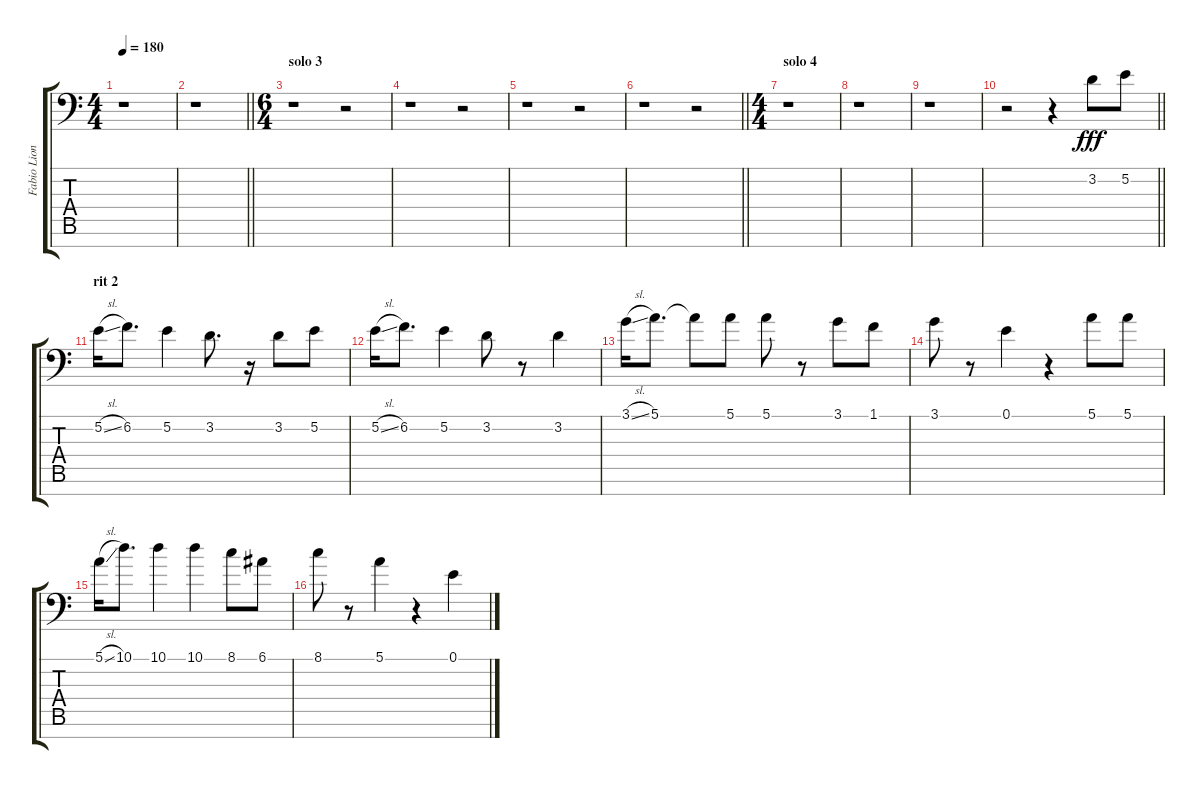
\track ("Fabio Lione" "Fabio Lion") {instrument lead6voice}
\staff {score tabs}
\tuning (E4 B3 G3 D3 A2 E2 C-1) {hide}
\ts (4 4)
\tempo 180
\clef f4
\ks c
r.1{dy fff} |
\barLineRight lightlight
r.1 |
\ts (6 4)
\section ("" "solo 3")
r.1 r.2 |
r.1 r.2 |
r.1 r.2 |
\barLineRight lightlight
r.1 r.2 |
\ts (4 4)
\section ("" "solo 4")
r.1 |
r.1 |
r.1 |
\barLineRight lightlight
r.2 r.4 3.2.8 5.2.8 |
\section ("" "rit 2")
5.2{sl}.16 6.2.8{d} 5.2.4 3.2.8{d} r.16 3.2.8 5.2.8 |
5.2{sl}.16 6.2.8{d} 5.2.4 3.2.8 r.8 3.2.4 |
3.1{sl}.16 5.1.8{d} 5.1{t}.8 5.1.8 5.1.8 r.8 3.1.8 1.1.8 |
3.1.8 r.8 0.1.4 r.4 5.1.8 5.1.8 |
5.1{sl}.16 10.1.8{d} 10.1.4 10.1.4 8.1.8 6.1.8 |
8.1.8 r.8 5.1.4 r.4 0.1.4
